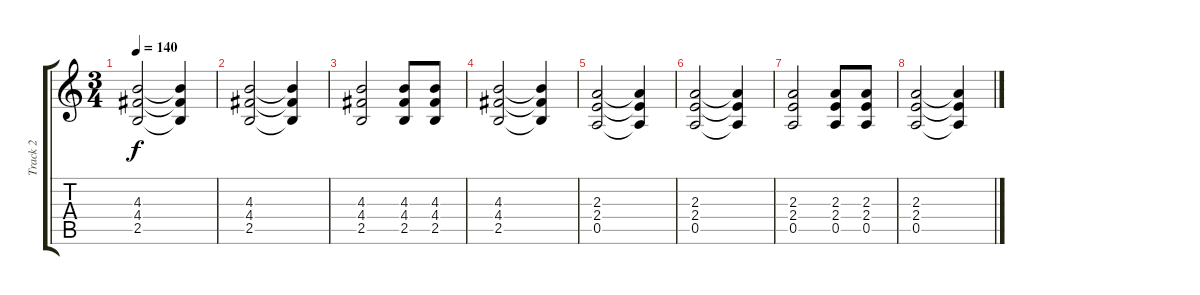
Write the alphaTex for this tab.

\track ("Track 2" "Track 2") {instrument distortionguitar}
\staff {score tabs}
\tuning (E4 B3 G3 D3 A2 E2) {hide}
\ts (3 4)
\tempo 140
\clef g2
\ks c
(4.3 4.4 2.5).2{dy f} (4.3{t} 4.4{t} 2.5{t}).4 |
(4.3 4.4 2.5).2 (4.3{t} 4.4{t} 2.5{t}).4 |
(4.3 4.4 2.5).2 (4.3 4.4 2.5).8 (4.3 4.4 2.5).8 |
(4.3 4.4 2.5).2 (4.3{t} 4.4{t} 2.5{t}).4 |
(2.3 2.4 0.5).2 (2.3{t} 2.4{t} 0.5{t}).4 |
(2.3 2.4 0.5).2 (2.3{t} 2.4{t} 0.5{t}).4 |
(2.3 2.4 0.5).2 (2.3 2.4 0.5).8 (2.3 2.4 0.5).8 |
(2.3 2.4 0.5).2 (2.3{t} 2.4{t} 0.5{t}).4
